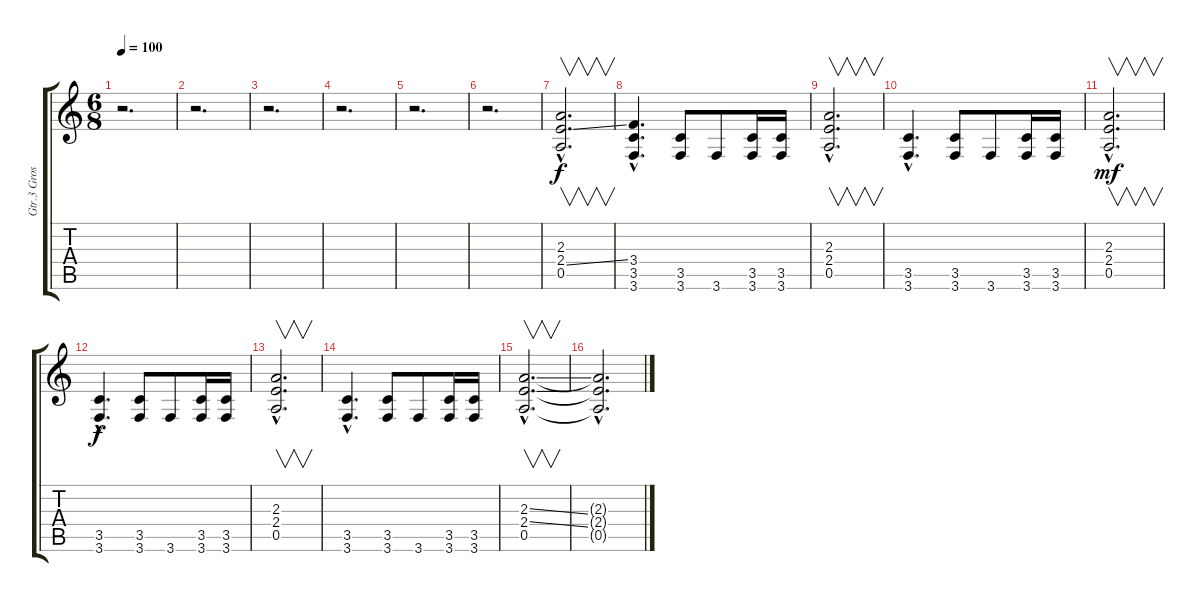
\track ("Gtr.3 Gros Son" "Gtr.3 Gros") {instrument distortionguitar}
\staff {score tabs}
\tuning (E4 B3 G3 D3 A2 D2) {hide}
\ts (6 8)
\tempo 100
\clef g2
\ks c
r.2{d dy f instrument distortionguitar} |
r.2{d} |
r.2{d} |
r.2{d} |
r.2{d} |
r.2{d} |
(2.3{hac} 2.4{ss hac} 0.5{hac}).2{v d} |
(3.4{hac} 3.5{hac} 3.6{hac}).4{d} (3.5 3.6).8 3.6.8 (3.5 3.6).16 (3.5 3.6).16 |
(2.3{hac} 2.4{hac} 0.5{hac}).2{v d} |
(3.5{hac} 3.6{hac}).4{d} (3.5 3.6).8 3.6.8 (3.5 3.6).16 (3.5 3.6).16 |
(2.3{hac} 2.4{hac} 0.5{hac}).2{v d dy mf} |
(3.5{hac} 3.6{hac}).4{d dy f} (3.5 3.6).8 3.6.8 (3.5 3.6).16 (3.5 3.6).16 |
(2.3{hac} 2.4{hac} 0.5{hac}).2{v d} |
(3.5{hac} 3.6{hac}).4{d} (3.5 3.6).8 3.6.8 (3.5 3.6).16 (3.5 3.6).16 |
(2.3{ss hac} 2.4{ss hac} 0.5{hac}).2{v d} |
(2.3{hac t} 2.4{hac t} 0.5{hac t}).2{d}
